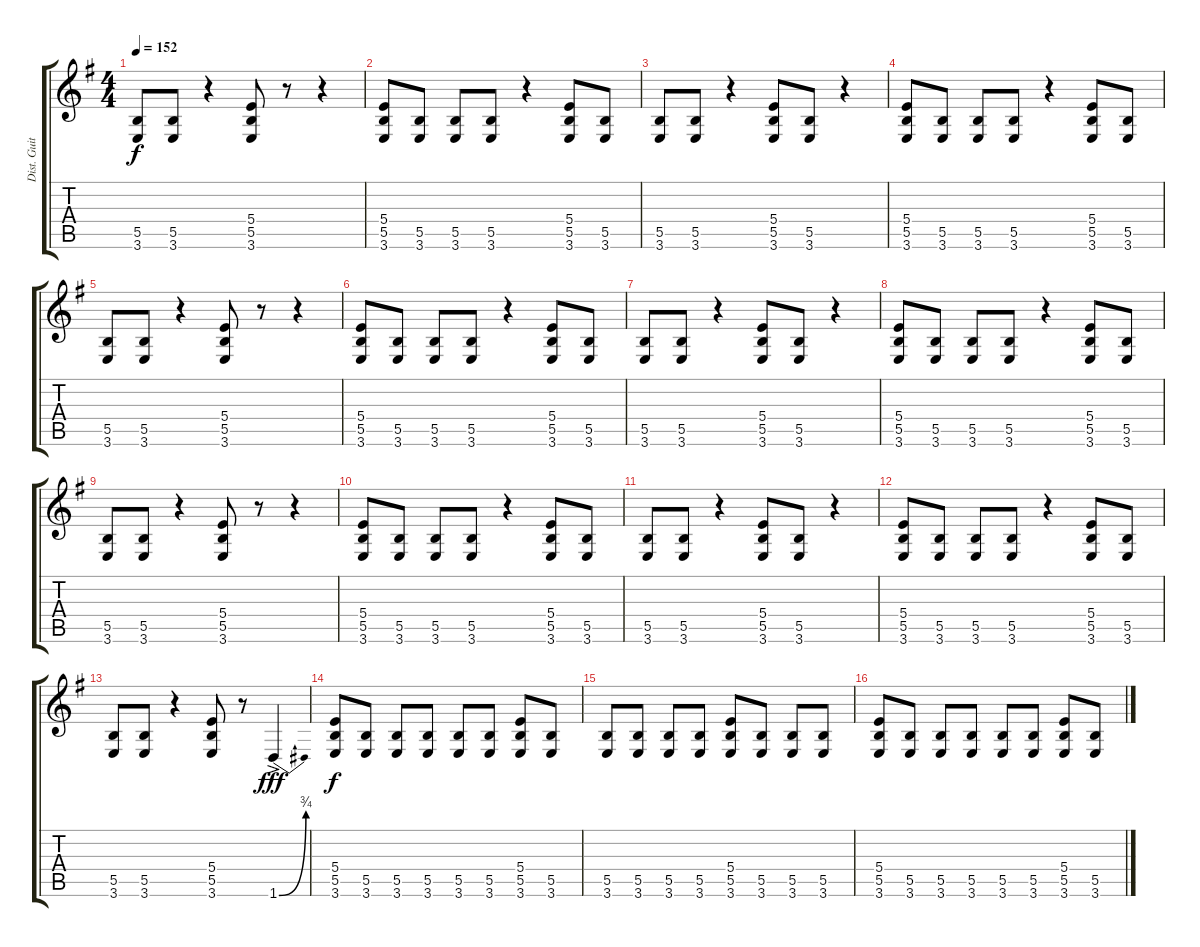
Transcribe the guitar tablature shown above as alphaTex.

\track ("Dist. Guitar1" "Dist. Guit") {instrument distortionguitar}
\staff {score tabs}
\tuning (Db4 Ab3 E3 B2 Gb2 Db2) {hide}
\ts (4 4)
\tempo 152
\clef g2
\ks eminor
(5.5 3.6).8{dy f} (5.5 3.6).8 r.4 (5.4 5.5 3.6).8 r.8 r.4 |
(5.4 5.5 3.6).8 (5.5 3.6).8 (5.5 3.6).8 (5.5 3.6).8 r.4 (5.4 5.5 3.6).8 (5.5 3.6).8 |
(5.5 3.6).8 (5.5 3.6).8 r.4 (5.4 5.5 3.6).8 (5.5 3.6).8 r.4 |
(5.4 5.5 3.6).8 (5.5 3.6).8 (5.5 3.6).8 (5.5 3.6).8 r.4 (5.4 5.5 3.6).8 (5.5 3.6).8 |
(5.5 3.6).8 (5.5 3.6).8 r.4 (5.4 5.5 3.6).8 r.8 r.4 |
(5.4 5.5 3.6).8 (5.5 3.6).8 (5.5 3.6).8 (5.5 3.6).8 r.4 (5.4 5.5 3.6).8 (5.5 3.6).8 |
(5.5 3.6).8 (5.5 3.6).8 r.4 (5.4 5.5 3.6).8 (5.5 3.6).8 r.4 |
(5.4 5.5 3.6).8 (5.5 3.6).8 (5.5 3.6).8 (5.5 3.6).8 r.4 (5.4 5.5 3.6).8 (5.5 3.6).8 |
(5.5 3.6).8 (5.5 3.6).8 r.4 (5.4 5.5 3.6).8 r.8 r.4 |
(5.4 5.5 3.6).8 (5.5 3.6).8 (5.5 3.6).8 (5.5 3.6).8 r.4 (5.4 5.5 3.6).8 (5.5 3.6).8 |
(5.5 3.6).8 (5.5 3.6).8 r.4 (5.4 5.5 3.6).8 (5.5 3.6).8 r.4 |
(5.4 5.5 3.6).8 (5.5 3.6).8 (5.5 3.6).8 (5.5 3.6).8 r.4 (5.4 5.5 3.6).8 (5.5 3.6).8 |
(5.5 3.6).8 (5.5 3.6).8 r.4 (5.4 5.5 3.6).8 r.8 1.6{be (bend 0 0 60 3) ac}.4{dy fff} |
(5.4 5.5 3.6).8{dy f} (5.5 3.6).8 (5.5 3.6).8 (5.5 3.6).8 (5.5 3.6).8 (5.5 3.6).8 (5.4 5.5 3.6).8 (5.5 3.6).8 |
(5.5 3.6).8 (5.5 3.6).8 (5.5 3.6).8 (5.5 3.6).8 (5.4 5.5 3.6).8 (5.5 3.6).8 (5.5 3.6).8 (5.5 3.6).8 |
(5.4 5.5 3.6).8 (5.5 3.6).8 (5.5 3.6).8 (5.5 3.6).8 (5.5 3.6).8 (5.5 3.6).8 (5.4 5.5 3.6).8 (5.5 3.6).8
